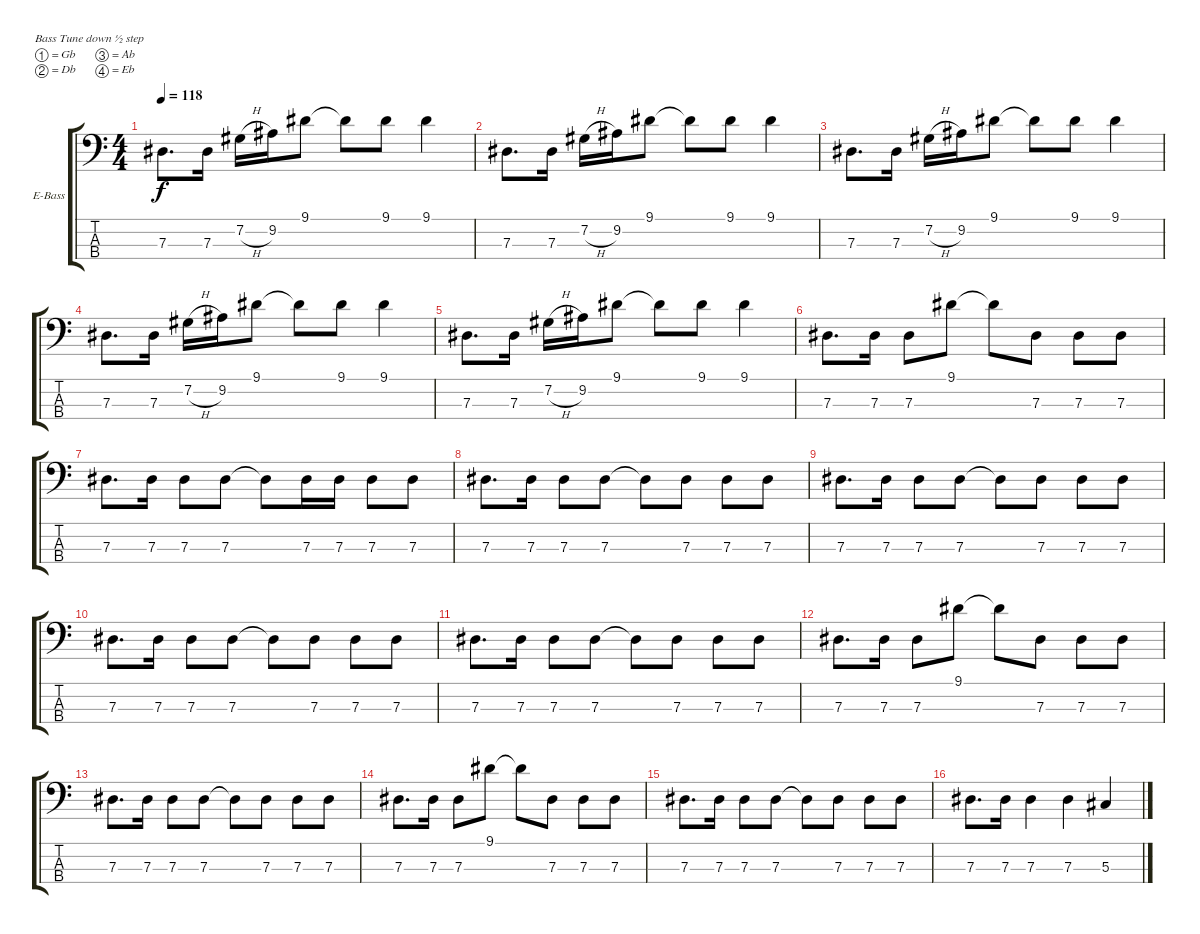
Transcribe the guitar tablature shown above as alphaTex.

\bracketExtendMode groupsimilarinstruments
\firstSystemTrackNameOrientation horizontal
\otherSystemsTrackNameOrientation horizontal
\track ("Bass" "E-Bass") {instrument electricbassfinger}
\staff {score tabs}
\tuning (Gb2 Db2 Ab1 Eb1)
\ts (4 4)
\tempo 118
\clef f4
\ks c
7.3.8{d dy f} 7.3.16 7.2{h}.16 9.2.16 9.1.8 9.1{t}.8 9.1.8 9.1.4 |
7.3.8{d} 7.3.16 7.2{h}.16 9.2.16 9.1.8 9.1{t}.8 9.1.8 9.1.4 |
7.3.8{d} 7.3.16 7.2{h}.16 9.2.16 9.1.8 9.1{t}.8 9.1.8 9.1.4 |
7.3.8{d} 7.3.16 7.2{h}.16 9.2.16 9.1.8 9.1{t}.8 9.1.8 9.1.4 |
7.3.8{d} 7.3.16 7.2{h}.16 9.2.16 9.1.8 9.1{t}.8 9.1.8 9.1.4 |
7.3.8{d} 7.3.16 7.3.8 9.1.8 9.1{t}.8 7.3.8 7.3.8 7.3.8 |
7.3.8{d} 7.3.16 7.3.8 7.3.8 7.3{t}.8 7.3.16 7.3.16 7.3.8 7.3.8 |
7.3.8{d} 7.3.16 7.3.8 7.3.8 7.3{t}.8 7.3.8 7.3.8 7.3.8 |
7.3.8{d} 7.3.16 7.3.8 7.3.8 7.3{t}.8 7.3.8 7.3.8 7.3.8 |
7.3.8{d} 7.3.16 7.3.8 7.3.8 7.3{t}.8 7.3.8 7.3.8 7.3.8 |
7.3.8{d} 7.3.16 7.3.8 7.3.8 7.3{t}.8 7.3.8 7.3.8 7.3.8 |
7.3.8{d} 7.3.16 7.3.8 9.1.8 9.1{t}.8 7.3.8 7.3.8 7.3.8 |
7.3.8{d} 7.3.16 7.3.8 7.3.8 7.3{t}.8 7.3.8 7.3.8 7.3.8 |
7.3.8{d} 7.3.16 7.3.8 9.1.8 9.1{t}.8 7.3.8 7.3.8 7.3.8 |
7.3.8{d} 7.3.16 7.3.8 7.3.8 7.3{t}.8 7.3.8 7.3.8 7.3.8 |
7.3.8{d} 7.3.16 7.3.4 7.3.4 5.3.4
